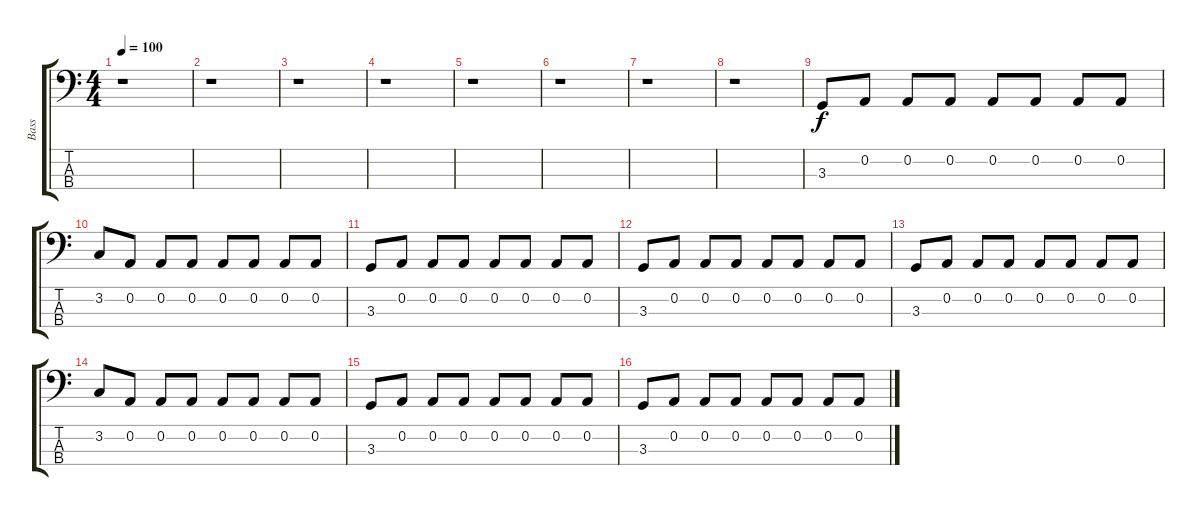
\track ("Bass" "Bass") {instrument electricbassfinger}
\staff {score tabs}
\tuning (D2 A1 E1 B0) {hide}
\ts (4 4)
\tempo 100
\clef f4
\ks c
r.1{dy f} |
r.1 |
r.1 |
r.1 |
r.1 |
r.1 |
r.1 |
r.1 |
3.3.8 0.2.8 0.2.8 0.2.8 0.2.8 0.2.8 0.2.8 0.2.8 |
3.2.8 0.2.8 0.2.8 0.2.8 0.2.8 0.2.8 0.2.8 0.2.8 |
3.3.8 0.2.8 0.2.8 0.2.8 0.2.8 0.2.8 0.2.8 0.2.8 |
3.3.8 0.2.8 0.2.8 0.2.8 0.2.8 0.2.8 0.2.8 0.2.8 |
3.3.8 0.2.8 0.2.8 0.2.8 0.2.8 0.2.8 0.2.8 0.2.8 |
3.2.8 0.2.8 0.2.8 0.2.8 0.2.8 0.2.8 0.2.8 0.2.8 |
3.3.8 0.2.8 0.2.8 0.2.8 0.2.8 0.2.8 0.2.8 0.2.8 |
3.3.8 0.2.8 0.2.8 0.2.8 0.2.8 0.2.8 0.2.8 0.2.8
